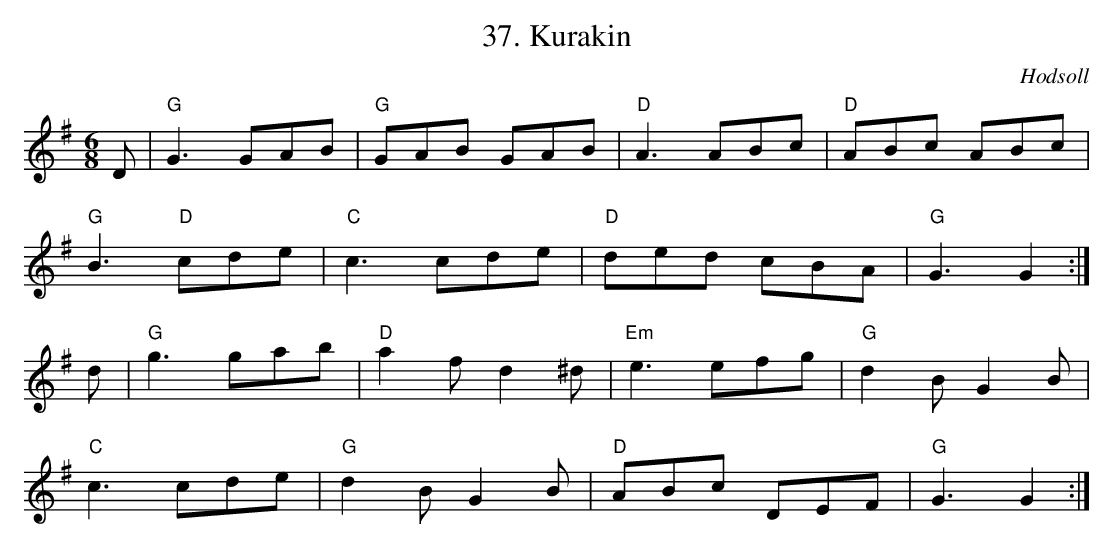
X:1
T:37. Kurakin
C:Hodsoll
L:1/8
M:6/8
K:G
 D | "G"G3 GAB | "G"GAB GAB | "D"A3 ABc | "D"ABc ABc |$ "G"B3 "D"cde | "C"c3 cde | "D"ded cBA | %8
 "G"G3 G2  :|$  d | "G"g3 gab | "D"a2 f d2 ^d | "Em"e3 efg | "G"d2 B G2 B |$ "C"c3 cde | "G"d2 B G2 B | "D"ABc DEF | %17
 "G"G3 G2  :| %18
